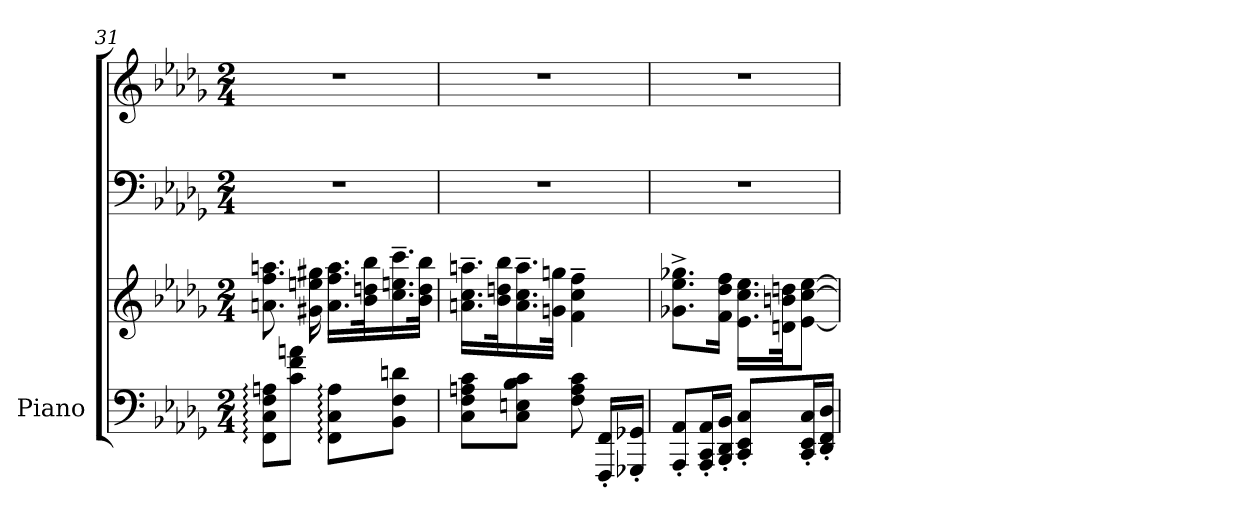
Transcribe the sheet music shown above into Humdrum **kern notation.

**kern	**kern	**kern	**kern
*part1	*part1	*part1	*part1
*staff4	*staff3	*staff2	*staff1
*I"Piano	*	*	*
*I'Pno.	*	*	*
*clefF4	*clefG2	*clefF4	*clefG2
*k[b-e-a-d-g-]	*k[b-e-a-d-g-]	*k[b-e-a-d-g-]	*k[b-e-a-d-g-]
*M2/4	*M2/4	*M2/4	*M2/4
=31	=31	=31	=31
8FF\: 8C\: 8F\: 8An\:L	8.an\ 8.ff\ 8.aan\	2r	2r
8c\ 8f\ 8an\J	.	.	.
.	16g#X\ 16een\ 16gg#X\	.	.
8FF\: 8C\: 8A\:L	16.a\ 16.ff\ 16.aa\LL	.	.
.	32b-\ 32ddn\ 32bb-\K	.	.
8BB-\ 8F\ 8dn\J	16.cc\~ 16.een\~ 16.ccc\~	.	.
.	32b-\ 32dd\ 32bb-\JJk	.	.
=32	=32	=32	=32
8C\ 8F\ 8An\ 8c\L	16.an\~ 16.cc\~ 16.aan\~LL	2r	2r
.	32b-\ 32ddn\ 32bb-\K	.	.
8C\ 8En\ 8B-\ 8c\J	16.a\~ 16.cc\~ 16.aa\~	.	.
.	32gn\ 32ggn\JJk	.	.
8F\ 8A\ 8c\	4f\~ 4cc\~ 4ff\~	.	.
16FFF/' 16FF/'LL	.	.	.
16GGG-X/' 16GG-X/'JJ	.	.	.
=33	=33	=33	=33
8AAA-/' 8AA-/'L	8.g-X\^ 8.ee-\^ 8.gg-X\^L	2r	2r
16AAA-/' 16CC/' 16AA-/'L	.	.	.
16BBB-/' 16DD-/' 16BB-/'JJ	16f\ 16dd-\ 16ff\Jk	.	.
8CC/' 8EE-/' 8C/'L	16.e-\ 16.cc\ 16.ee-\LL	.	.
.	32dn\ 32bn\ 32ddn\JK	.	.
16CC/' 16EE-/' 16C/'L	[8e-\ [8cc\ [8ee-\J	.	.
16DD-/' 16FF/' 16D-/'JJ	.	.	.
=	=	=	=
*-	*-	*-	*-
